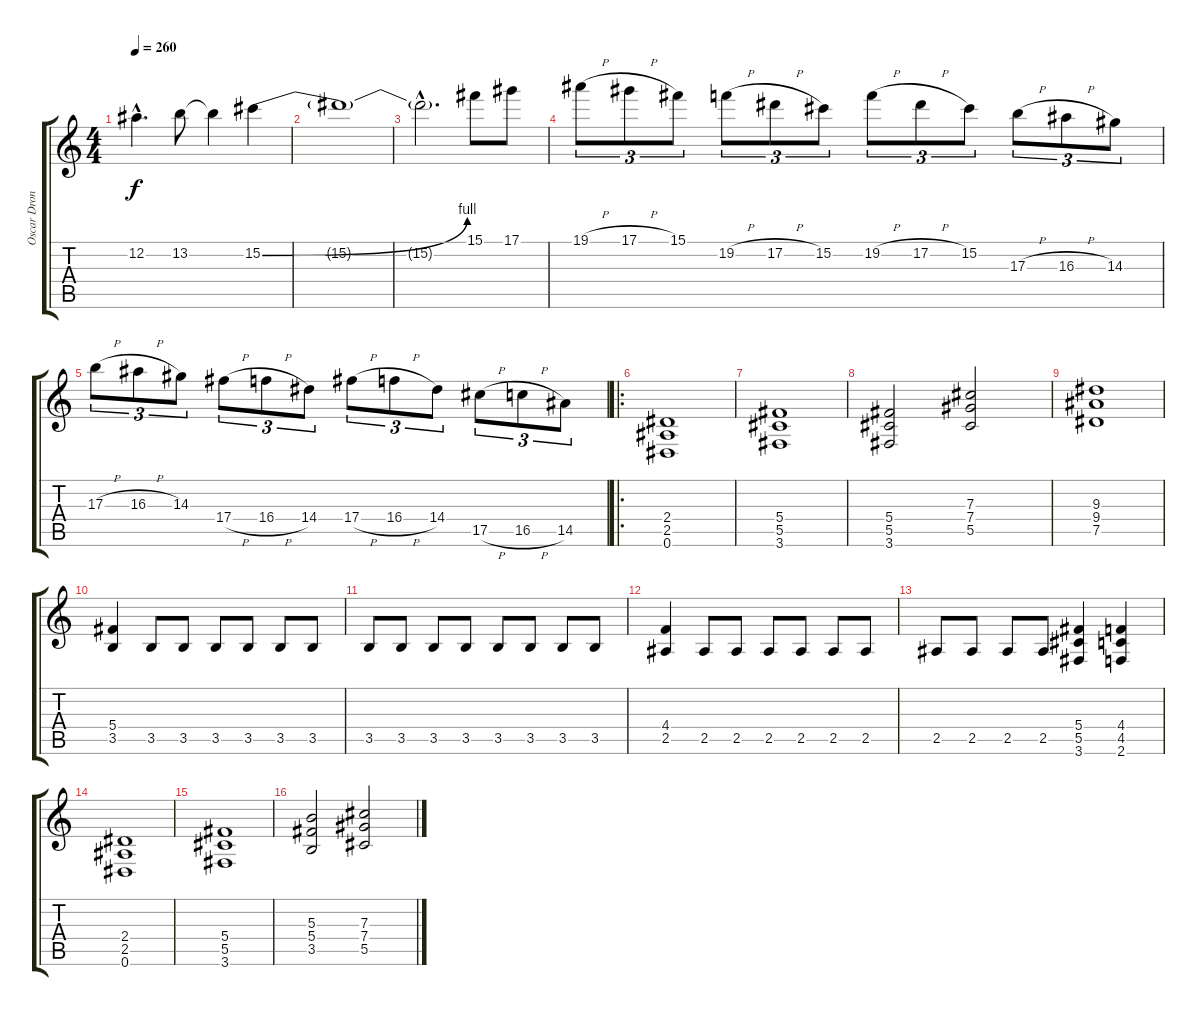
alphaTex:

\track ("Oscar Dronjak (Rhythm - Lead Guitar)" "Oscar Dron") {instrument distortionguitar}
\staff {score tabs}
\tuning (Eb4 Bb3 Gb3 Db3 Ab2 Eb2) {hide}
\ts (4 4)
\tempo 260
\clef g2
\ks c
12.2{hac}.4{d dy f} 13.2.8 13.2{t}.4 15.2{be (bend 0 0 60 4)}.4 |
15.2{t}.1 |
15.2{hac t}.2{d} 15.1.8 17.1.8 |
19.1{h}.8{tu (3 2)} 17.1{h}.8{tu (3 2)} 15.1.8{tu (3 2)} 19.2{h}.8{tu (3 2)} 17.2{h}.8{tu (3 2)} 15.2.8{tu (3 2)} 19.2{h}.8{tu (3 2)} 17.2{h}.8{tu (3 2)} 15.2.8{tu (3 2)} 17.3{h}.8{tu (3 2)} 16.3{h}.8{tu (3 2)} 14.3.8{tu (3 2)} |
17.3{h}.8{tu (3 2)} 16.3{h}.8{tu (3 2)} 14.3.8{tu (3 2)} 17.4{h}.8{tu (3 2)} 16.4{h}.8{tu (3 2)} 14.4.8{tu (3 2)} 17.4{h}.8{tu (3 2)} 16.4{h}.8{tu (3 2)} 14.4.8{tu (3 2)} 17.5{h}.8{tu (3 2)} 16.5{h}.8{tu (3 2)} 14.5.8{tu (3 2)} |
\ro
(2.4 2.5 0.6).1 |
(5.4 5.5 3.6).1 |
(5.4 5.5 3.6).2 (7.3 7.4 5.5).2 |
(9.3 9.4 7.5).1 |
(5.4 3.5).4 3.5.8 3.5.8 3.5.8 3.5.8 3.5.8 3.5.8 |
3.5.8 3.5.8 3.5.8 3.5.8 3.5.8 3.5.8 3.5.8 3.5.8 |
(4.4 2.5).4 2.5.8 2.5.8 2.5.8 2.5.8 2.5.8 2.5.8 |
2.5.8 2.5.8 2.5.8 2.5.8 (5.4 5.5 3.6).4 (4.4 4.5 2.6).4 |
(2.4 2.5 0.6).1 |
(5.4 5.5 3.6).1 |
(5.3 5.4 3.5).2 (7.3 7.4 5.5).2
